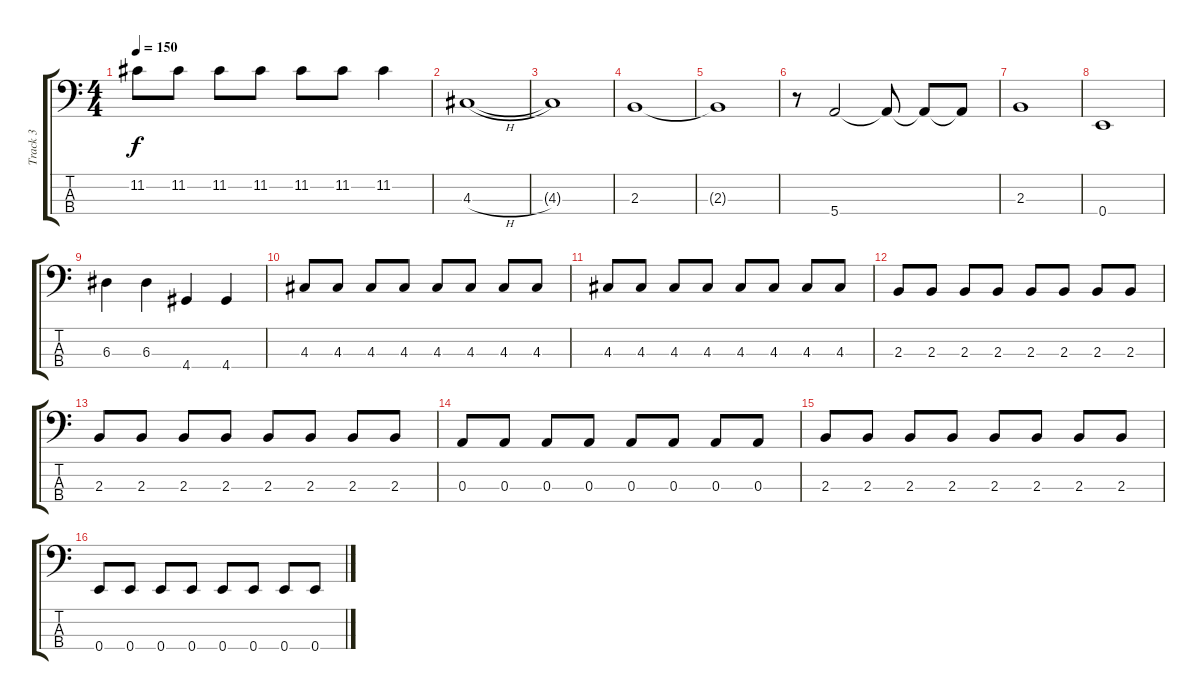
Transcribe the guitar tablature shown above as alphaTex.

\track ("Track 3" "Track 3") {instrument electricbassfinger}
\staff {score tabs}
\tuning (G2 D2 A1 E1) {hide}
\ts (4 4)
\tempo 150
\clef f4
\ks c
11.2.8{dy f} 11.2.8 11.2.8 11.2.8 11.2.8 11.2.8 11.2.4 |
4.3{h}.1 |
4.3{t}.1 |
2.3.1 |
2.3{t}.1 |
r.8 5.4.2 5.4{t}.8 5.4{t}.8 5.4{t}.8 |
2.3.1 |
0.4.1 |
6.3.4 6.3.4 4.4.4 4.4.4 |
4.3.8 4.3.8 4.3.8 4.3.8 4.3.8 4.3.8 4.3.8 4.3.8 |
4.3.8 4.3.8 4.3.8 4.3.8 4.3.8 4.3.8 4.3.8 4.3.8 |
2.3.8 2.3.8 2.3.8 2.3.8 2.3.8 2.3.8 2.3.8 2.3.8 |
2.3.8 2.3.8 2.3.8 2.3.8 2.3.8 2.3.8 2.3.8 2.3.8 |
0.3.8 0.3.8 0.3.8 0.3.8 0.3.8 0.3.8 0.3.8 0.3.8 |
2.3.8 2.3.8 2.3.8 2.3.8 2.3.8 2.3.8 2.3.8 2.3.8 |
0.4.8 0.4.8 0.4.8 0.4.8 0.4.8 0.4.8 0.4.8 0.4.8
